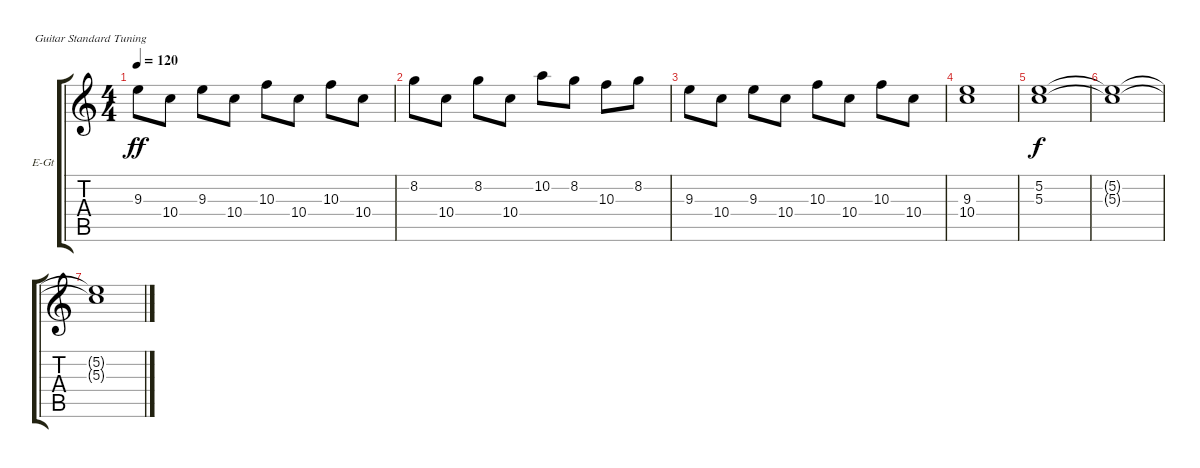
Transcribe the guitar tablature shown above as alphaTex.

\defaultSystemsLayout 4
\bracketExtendMode groupsimilarinstruments
\firstSystemTrackNameOrientation horizontal
\otherSystemsTrackNameOrientation horizontal
\track ("Крамар" "E-Gt") {instrument distortionguitar}
\staff {score tabs}
\tuning (E4 B3 G3 D3 A2 E2)
\ts (4 4)
\tempo 120
\clef g2
\ks c
9.3.8{dy ff} 10.4.8 9.3.8 10.4.8 10.3.8 10.4.8 10.3.8 10.4.8 |
8.2.8 10.4.8 8.2.8 10.4.8 10.2.8 8.2.8 10.3.8 8.2.8 |
9.3.8 10.4.8 9.3.8 10.4.8 10.3.8 10.4.8 10.3.8 10.4.8 |
(9.3 10.4).1 |
(5.3 5.2).1{dy f} |
(5.2{t} 5.3{t}).1 |
(5.3{t} 5.2{t}).1
